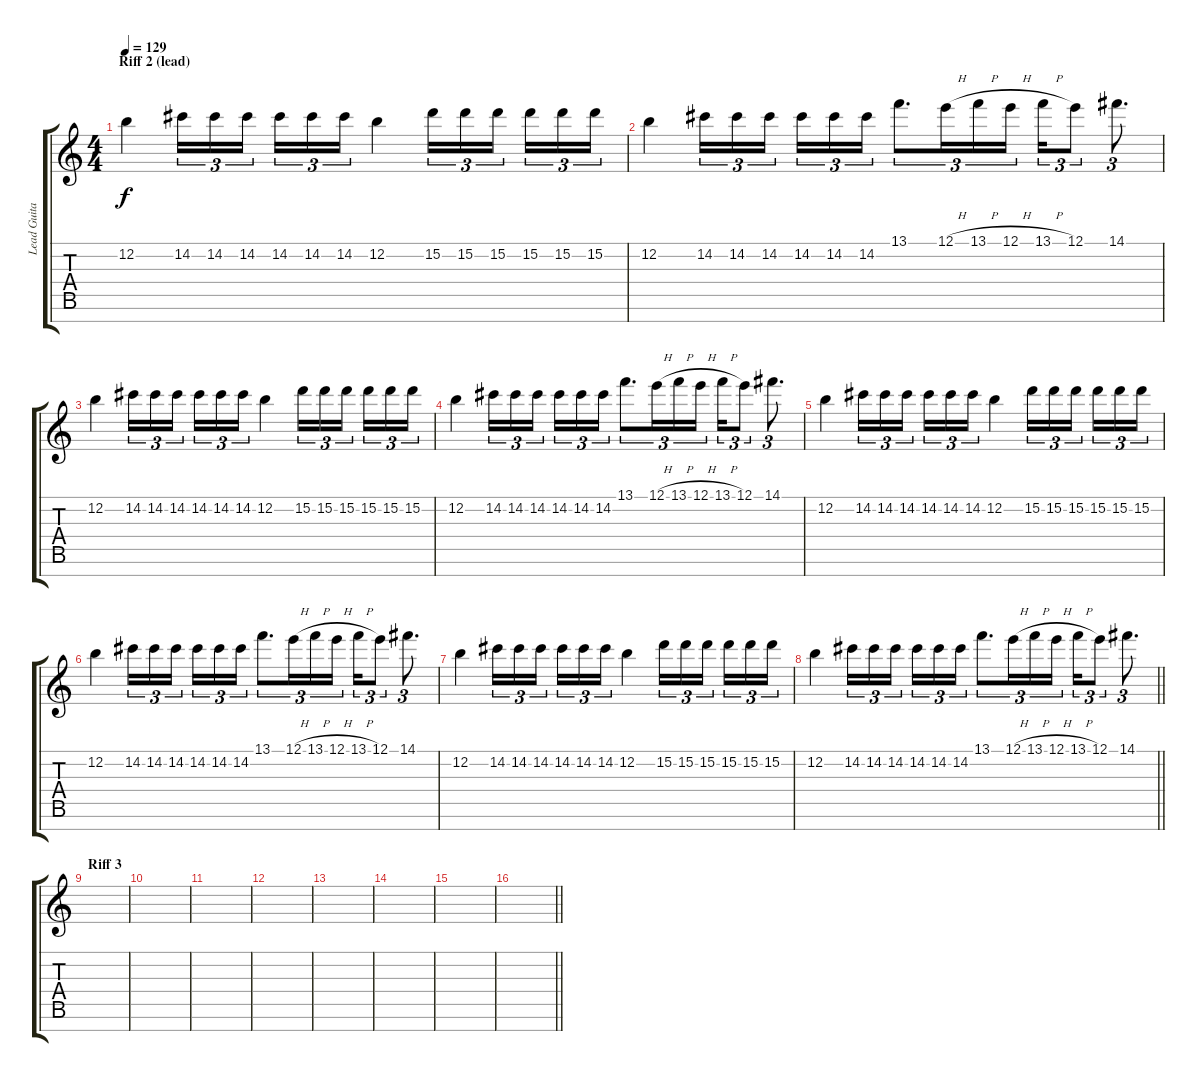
\track ("Lead Guitar" "Lead Guita") {instrument distortionguitar}
\staff {score tabs}
\tuning (E4 B3 G3 D3 A2 E2 B1) {hide}
\ts (4 4)
\section ("" "Riff 2 (lead)")
\tempo 129
\clef g2
\ks c
12.2.4{dy f} 14.2.16{tu (3 2)} 14.2.16{tu (3 2)} 14.2.16{tu (3 2) beam splitsecondary} 14.2.16{tu (3 2)} 14.2.16{tu (3 2)} 14.2.16{tu (3 2)} 12.2.4 15.2.16{tu (3 2)} 15.2.16{tu (3 2)} 15.2.16{tu (3 2) beam splitsecondary} 15.2.16{tu (3 2)} 15.2.16{tu (3 2)} 15.2.16{tu (3 2)} |
12.2.4 14.2.16{tu (3 2)} 14.2.16{tu (3 2)} 14.2.16{tu (3 2) beam splitsecondary} 14.2.16{tu (3 2)} 14.2.16{tu (3 2)} 14.2.16{tu (3 2)} 13.1.8{d tu (3 2)} 12.1{h}.16{tu (3 2)} 13.1{h}.16{tu (3 2)} 12.1{h}.16{tu (3 2)} 13.1{h}.16{tu (3 2)} 12.1.8{tu (3 2)} 14.1.8{d tu (3 2)} |
12.2.4 14.2.16{tu (3 2)} 14.2.16{tu (3 2)} 14.2.16{tu (3 2) beam splitsecondary} 14.2.16{tu (3 2)} 14.2.16{tu (3 2)} 14.2.16{tu (3 2)} 12.2.4 15.2.16{tu (3 2)} 15.2.16{tu (3 2)} 15.2.16{tu (3 2) beam splitsecondary} 15.2.16{tu (3 2)} 15.2.16{tu (3 2)} 15.2.16{tu (3 2)} |
12.2.4 14.2.16{tu (3 2)} 14.2.16{tu (3 2)} 14.2.16{tu (3 2) beam splitsecondary} 14.2.16{tu (3 2)} 14.2.16{tu (3 2)} 14.2.16{tu (3 2)} 13.1.8{d tu (3 2)} 12.1{h}.16{tu (3 2)} 13.1{h}.16{tu (3 2)} 12.1{h}.16{tu (3 2)} 13.1{h}.16{tu (3 2)} 12.1.8{tu (3 2)} 14.1.8{d tu (3 2)} |
12.2.4 14.2.16{tu (3 2)} 14.2.16{tu (3 2)} 14.2.16{tu (3 2) beam splitsecondary} 14.2.16{tu (3 2)} 14.2.16{tu (3 2)} 14.2.16{tu (3 2)} 12.2.4 15.2.16{tu (3 2)} 15.2.16{tu (3 2)} 15.2.16{tu (3 2) beam splitsecondary} 15.2.16{tu (3 2)} 15.2.16{tu (3 2)} 15.2.16{tu (3 2)} |
12.2.4 14.2.16{tu (3 2)} 14.2.16{tu (3 2)} 14.2.16{tu (3 2) beam splitsecondary} 14.2.16{tu (3 2)} 14.2.16{tu (3 2)} 14.2.16{tu (3 2)} 13.1.8{d tu (3 2)} 12.1{h}.16{tu (3 2)} 13.1{h}.16{tu (3 2)} 12.1{h}.16{tu (3 2)} 13.1{h}.16{tu (3 2)} 12.1.8{tu (3 2)} 14.1.8{d tu (3 2)} |
12.2.4 14.2.16{tu (3 2)} 14.2.16{tu (3 2)} 14.2.16{tu (3 2) beam splitsecondary} 14.2.16{tu (3 2)} 14.2.16{tu (3 2)} 14.2.16{tu (3 2)} 12.2.4 15.2.16{tu (3 2)} 15.2.16{tu (3 2)} 15.2.16{tu (3 2) beam splitsecondary} 15.2.16{tu (3 2)} 15.2.16{tu (3 2)} 15.2.16{tu (3 2)} |
\barLineRight lightlight
12.2.4 14.2.16{tu (3 2)} 14.2.16{tu (3 2)} 14.2.16{tu (3 2) beam splitsecondary} 14.2.16{tu (3 2)} 14.2.16{tu (3 2)} 14.2.16{tu (3 2)} 13.1.8{d tu (3 2)} 12.1{h}.16{tu (3 2)} 13.1{h}.16{tu (3 2)} 12.1{h}.16{tu (3 2)} 13.1{h}.16{tu (3 2)} 12.1.8{tu (3 2)} 14.1.8{d tu (3 2)} |
\section ("" "Riff 3")
|
|
|
|
|
|
|
\barLineRight lightlight
